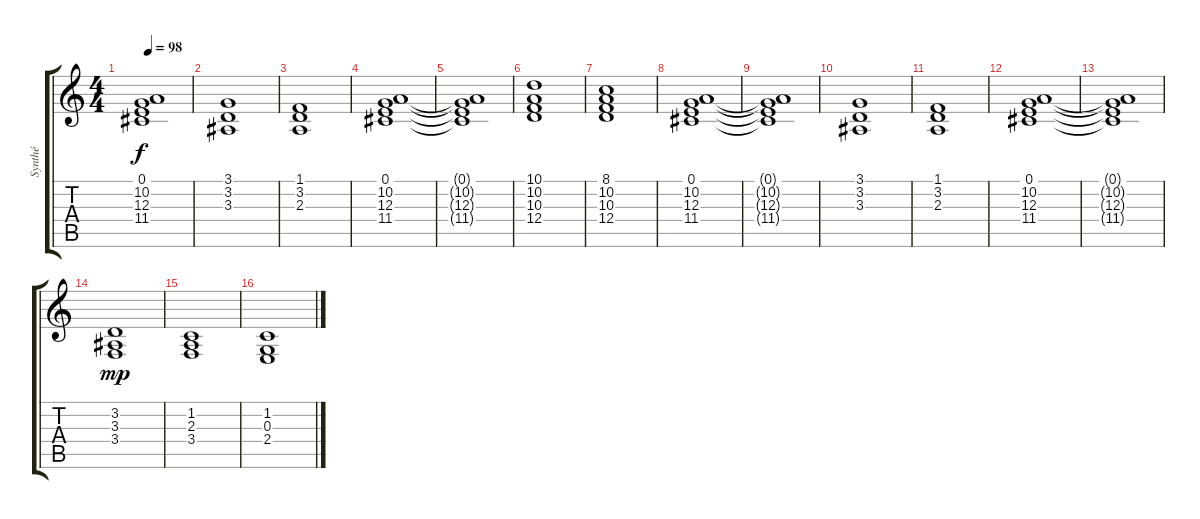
\track ("Synthé" "Synthé") {instrument synthstrings1}
\staff {score tabs}
\tuning (E4 B3 G3 D3 A2 E2) {hide}
\ts (4 4)
\tempo 98
\clef g2
\ks c
(0.1{t} 10.2{t} 12.3{t} 11.4{t}).1{dy f} |
(3.1 3.2 3.3).1 |
(1.1 3.2 2.3).1 |
(0.1 10.2 12.3 11.4).1 |
(0.1{t} 10.2{t} 12.3{t} 11.4{t}).1 |
(10.1 10.2 10.3 12.4).1 |
(8.1 10.2 10.3 12.4).1 |
(0.1 10.2 12.3 11.4).1 |
(0.1{t} 10.2{t} 12.3{t} 11.4{t}).1 |
(3.1 3.2 3.3).1 |
(1.1 3.2 2.3).1 |
(0.1 10.2 12.3 11.4).1 |
(0.1{t} 10.2{t} 12.3{t} 11.4{t}).1 |
(3.2 3.3 3.4).1{dy mp} |
(1.2 2.3 3.4).1{volume 14} |
(1.2 0.3 2.4).1
